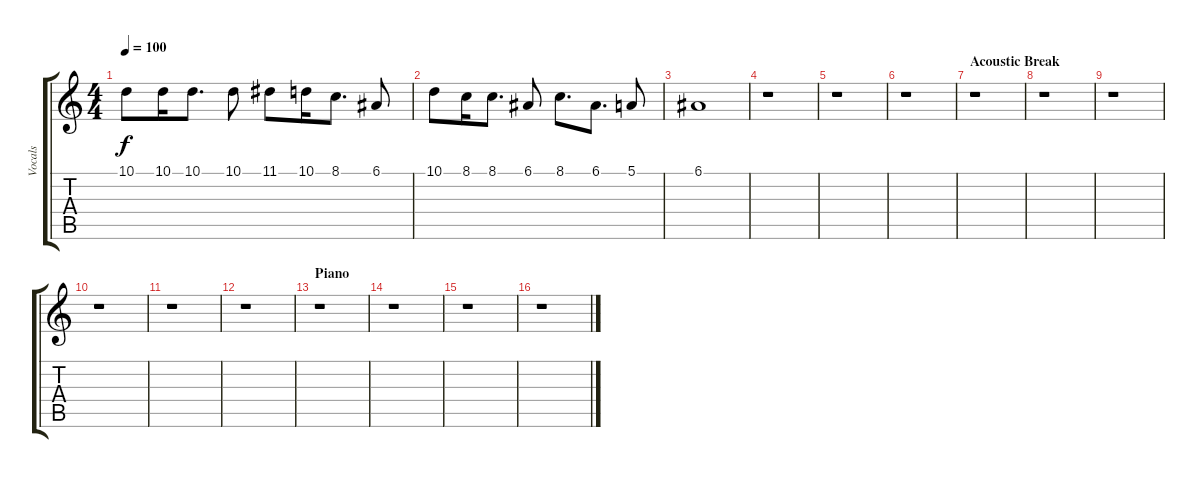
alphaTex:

\track ("Vocals" "Vocals") {instrument lead2sawtooth}
\staff {score tabs}
\tuning (E4 B3 G3 D3 A2 E2) {hide}
\ts (4 4)
\tempo 100
\clef g2
\ks c
10.1.8{dy f} 10.1.16 10.1.8{d} 10.1.8 11.1.8 10.1.16 8.1.8{d} 6.1.8 |
10.1.8 8.1.16 8.1.8{d} 6.1.8 8.1.8{d} 6.1.8{d} 5.1.8 |
\section ("" "")
6.1.1 |
r.1 |
r.1 |
r.1 |
\section ("" "Acoustic Break")
r.1 |
r.1 |
r.1 |
r.1 |
r.1 |
r.1 |
\section ("" "Piano")
r.1 |
r.1 |
r.1 |
r.1
